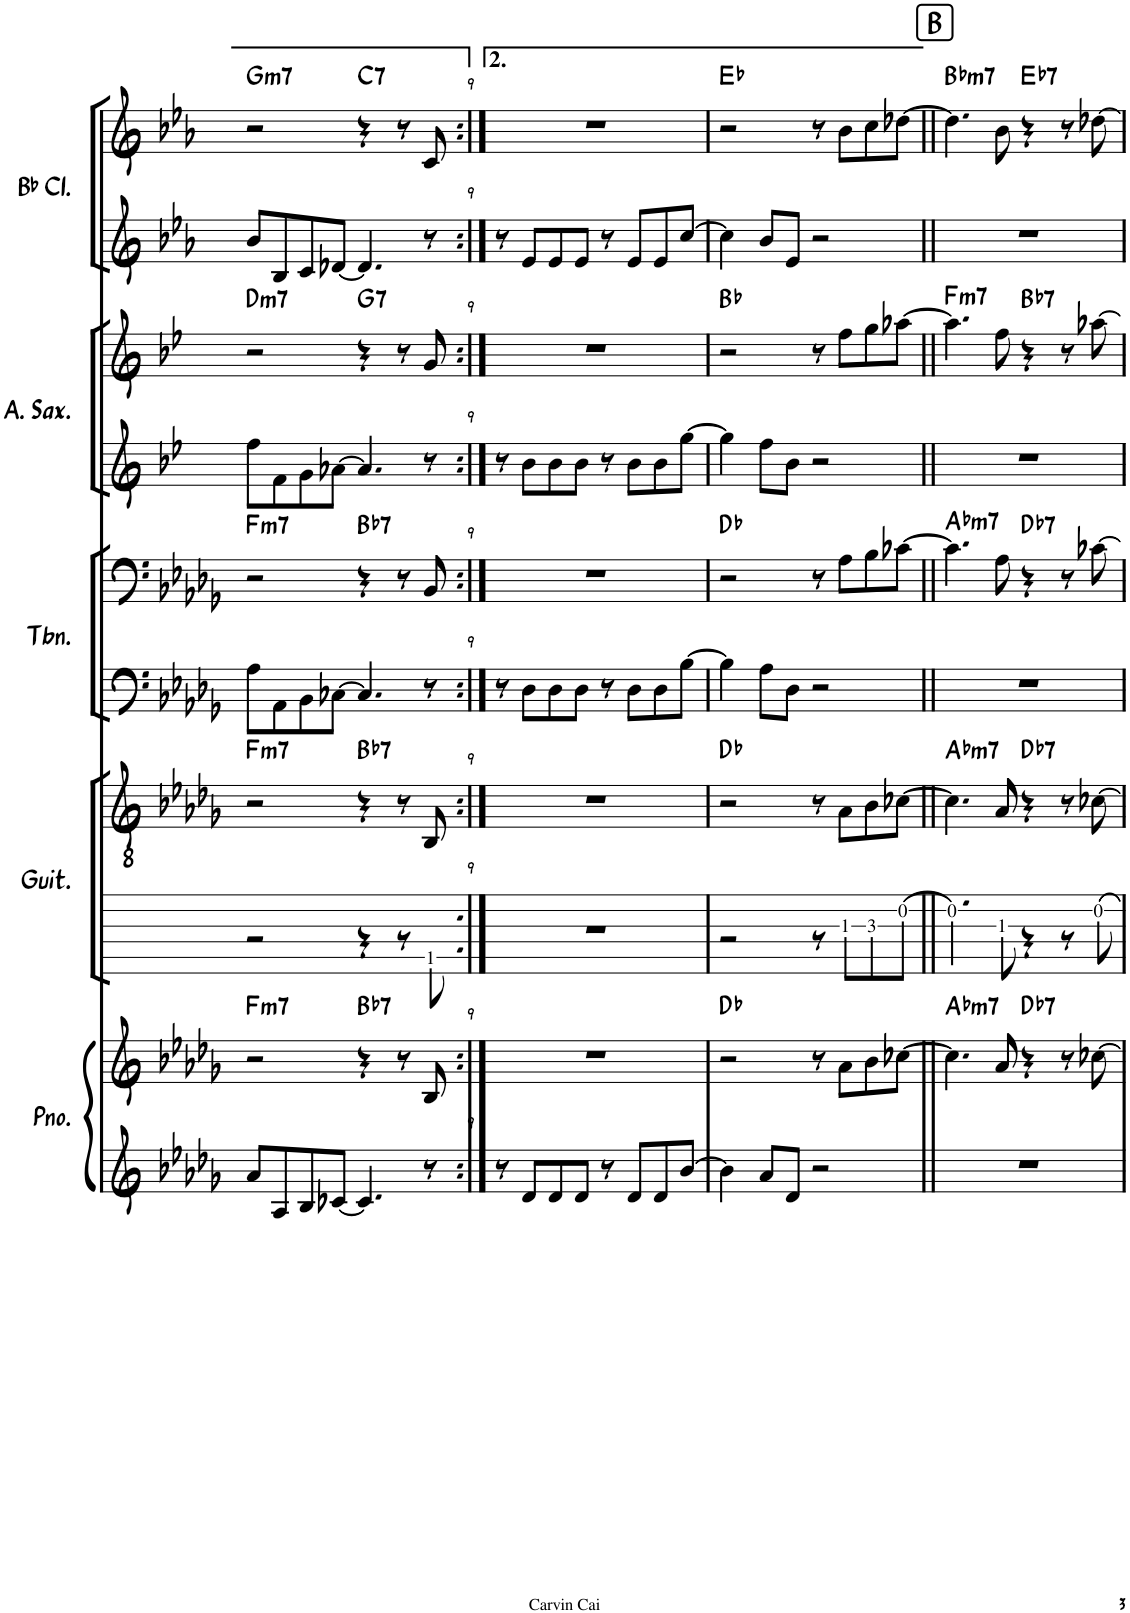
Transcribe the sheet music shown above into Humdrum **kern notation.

**kern	**kern	**harte	**kern	**kern	**harte	**kern	**kern	**harte	**kern	**kern	**harte	**kern	**kern	**harte
*part5	*part5	*part5	*part4	*part4	*part4	*part3	*part3	*part3	*part2	*part2	*part2	*part1	*part1	*part1
*staff10	*staff9	*	*staff8	*staff7	*	*staff6	*staff5	*	*staff4	*staff3	*	*staff2	*staff1	*
*I"钢琴	*	*	*I"原音吉他	*	*	*I"长号	*	*	*I"中音萨克斯	*	*	*I"降B调单簧管	*	*
!!LO:PB:g=z
*clefG2	*clefG2	*	*	*clefGv2	*	*clefF4	*clefF4	*	*clefG2	*clefG2	*	*clefG2	*clefG2	*
*	*	*	*	*	*	*	*	*	*Trd5c9	*Trd5c9	*	*Trd1c2	*Trd1c2	*
*k[b-e-a-d-g-]	*k[b-e-a-d-g-]	*	*k[b-e-a-d-g-]	*k[b-e-a-d-g-]	*	*k[b-e-a-d-g-]	*k[b-e-a-d-g-]	*	*k[b-e-]	*k[b-e-]	*	*k[b-e-a-]	*k[b-e-a-]	*
*M4/4	*M4/4	*	*M4/4	*M4/4	*	*M4/4	*M4/4	*	*M4/4	*M4/4	*	*M4/4	*M4/4	*
=8	=8	=8	=8	=8	=8	=8	=8	=8	=8	=8	=8	=8	=8	=8
!	!	!LO:H:kt=m7	!	!	!LO:H:kt=m7	!	!	!LO:H:kt=m7	!	!	!LO:H:kt=m7	!	!	!LO:H:kt=m7
8a-/L	2r	F:min7	2r	2r	F:min7	8A-\L	2r	F:min7	8ff\L	2r	D:min7	8b-/L	2r	G:min7
8A-/	.	.	.	.	.	8AA-\	.	.	8f\	.	.	8B-/	.	.
8B-/	.	.	.	.	.	8BB-\	.	.	8g\	.	.	8c/	.	.
[8c-X/J	.	.	.	.	.	[8C-X\J	.	.	[8a-X\J	.	.	[8d-X/J	.	.
!	!	!LO:H:kt=7	!	!	!LO:H:kt=7	!	!	!LO:H:kt=7	!	!	!LO:H:kt=7	!	!	!LO:H:kt=7
4.c-/]	4r	Bb:7	4r	4r	Bb:7	4.C-/]	4r	Bb:7	4.a-/]	4r	G:7	4.d-/]	4r	C:7
.	8r	.	8r	8r	.	.	8r	.	.	8r	.	.	8r	.
8r	8B-/	.	8BB-\	8BB-/	.	8r	8BB-/	.	8r	8g/	.	8r	8c/	.
=9:|!	=9:|!	=9:|!	=9:|!	=9:|!	=9:|!	=9:|!	=9:|!	=9:|!	=9:|!	=9:|!	=9:|!	=9:|!	=9:|!	=9:|!
8r	1r	.	1r	1r	.	8r	1r	.	8r	1r	.	8r	1r	.
8d-/L	.	.	.	.	.	8D-\L	.	.	8b-\L	.	.	8e-/L	.	.
8d-/	.	.	.	.	.	8D-\	.	.	8b-\	.	.	8e-/	.	.
8d-/J	.	.	.	.	.	8D-\J	.	.	8b-\J	.	.	8e-/J	.	.
8r	.	.	.	.	.	8r	.	.	8r	.	.	8r	.	.
8d-/L	.	.	.	.	.	8D-\L	.	.	8b-\L	.	.	8e-/L	.	.
8d-/	.	.	.	.	.	8D-\	.	.	8b-\	.	.	8e-/	.	.
[8b-/J	.	.	.	.	.	[8B-\J	.	.	[8gg\J	.	.	[8cc/J	.	.
=10	=10	=10	=10	=10	=10	=10	=10	=10	=10	=10	=10	=10	=10	=10
4b-\]	2r	Db:maj	2r	2r	Db:maj	4B-\]	2r	Db:maj	4gg\]	2r	Bb:maj	4cc\]	2r	Eb:maj
8a-/L	.	.	.	.	.	8A-\L	.	.	8ff\L	.	.	8b-/L	.	.
8d-/J	.	.	.	.	.	8D-\J	.	.	8b-\J	.	.	8e-/J	.	.
2r	8r	.	8r	8r	.	2r	8r	.	2r	8r	.	2r	8r	.
.	8a-\L	.	8A-\L	8A-\L	.	.	8A-\L	.	.	8ff\L	.	.	8b-\L	.
.	8b-\	.	8B-\	8B-\	.	.	8B-\	.	.	8gg\	.	.	8cc\	.
.	[8cc-X\J	.	[8c-X\J	[8c-X\J	.	.	[8c-X\J	.	.	[8aa-X\J	.	.	[8dd-X\J	.
!!LO:REH:place=s1:a:B:cj:fs=14:t=B
=11||	=11||	=11||	=11||	=11||	=11||	=11||	=11||	=11||	=11||	=11||	=11||	=11||	=11||	=11||
!	!	!LO:H:kt=m7	!	!	!LO:H:kt=m7	!	!	!LO:H:kt=m7	!	!	!LO:H:kt=m7	!	!	!LO:H:kt=m7
1r	4.cc-\]	Ab:min7	4.c-\]	4.c-\]	Ab:min7	1r	4.c-\]	Ab:min7	1r	4.aa-\]	F:min7	1r	4.dd-\]	Bb:min7
.	8a-/	.	8A-\	8A-/	.	.	8A-\	.	.	8ff\	.	.	8b-\	.
!	!	!LO:H:kt=7	!	!	!LO:H:kt=7	!	!	!LO:H:kt=7	!	!	!LO:H:kt=7	!	!	!LO:H:kt=7
.	4r	Db:7	4r	4r	Db:7	.	4r	Db:7	.	4r	Bb:7	.	4r	Eb:7
.	8r	.	8r	8r	.	.	8r	.	.	8r	.	.	8r	.
.	[8cc-X\	.	[8c-X\	[8c-X\	.	.	[8c-X\	.	.	[8aa-X\	.	.	[8dd-X\	.
=	=	=	=	=	=	=	=	=	=	=	=	=	=	=
*-	*-	*-	*-	*-	*-	*-	*-	*-	*-	*-	*-	*-	*-	*-
